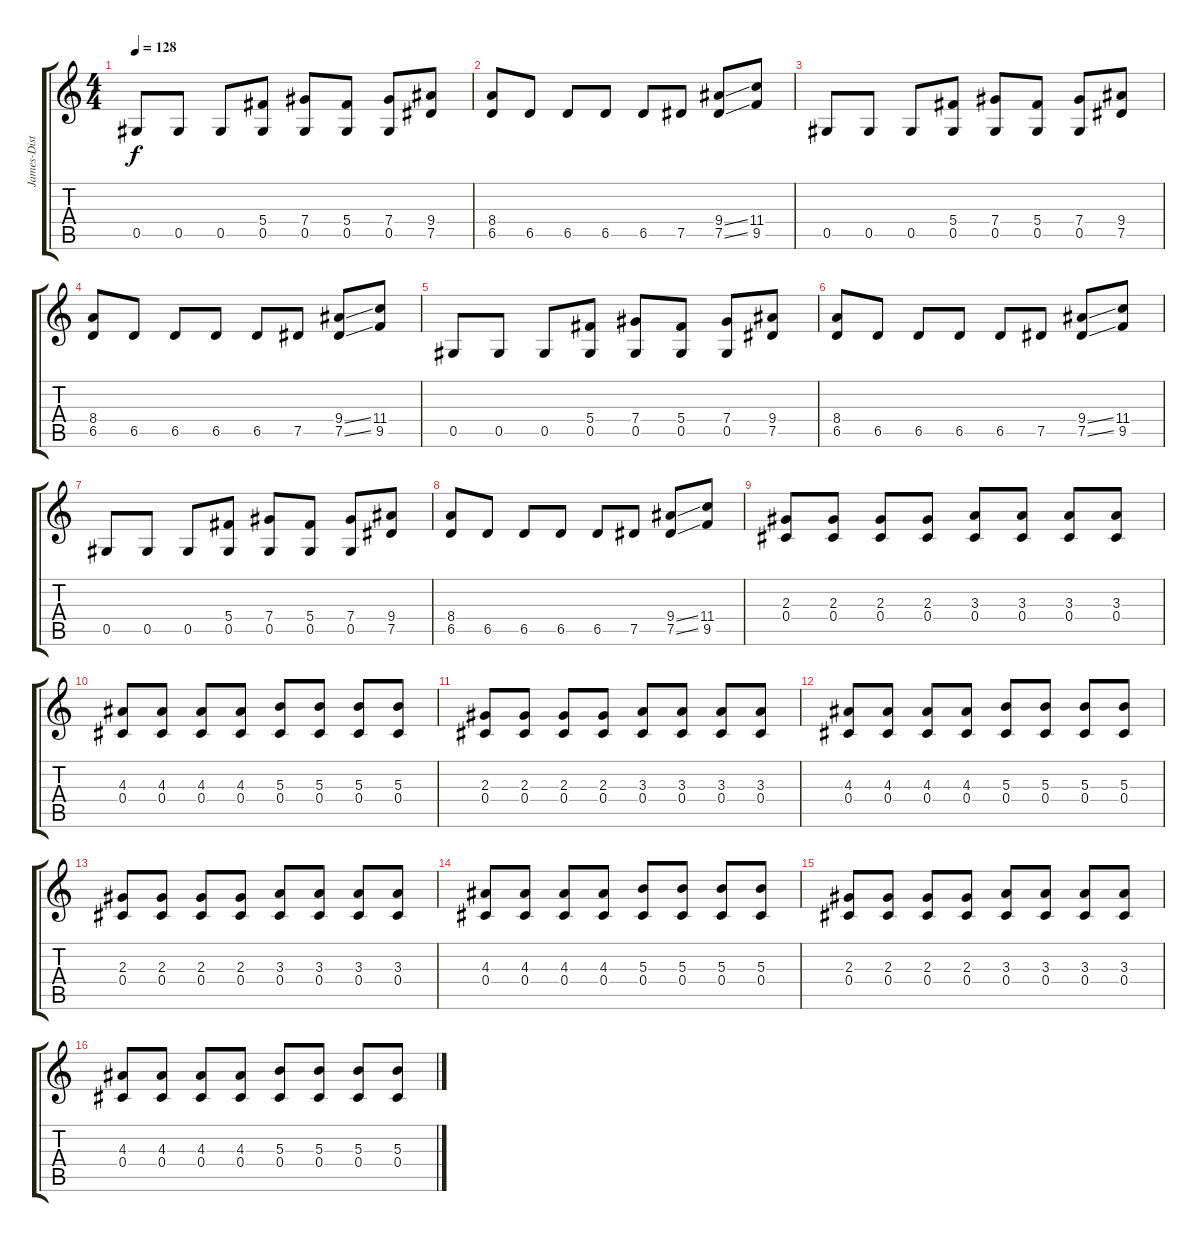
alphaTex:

\track ("James-Dist" "James-Dist") {instrument distortionguitar}
\staff {score tabs}
\tuning (Eb4 Bb3 Gb3 Db3 Ab2 Eb2) {hide}
\ts (4 4)
\tempo 128
\clef g2
\ks c
0.5.8{dy f} 0.5.8 0.5.8 (5.4 0.5).8 (7.4 0.5).8 (5.4 0.5).8 (7.4 0.5).8 (9.4 7.5).8 |
(8.4 6.5).8 6.5.8 6.5.8 6.5.8 6.5.8 7.5.8 (9.4{ss} 7.5{ss}).8 (11.4 9.5).8 |
0.5.8 0.5.8 0.5.8 (5.4 0.5).8 (7.4 0.5).8 (5.4 0.5).8 (7.4 0.5).8 (9.4 7.5).8 |
(8.4 6.5).8 6.5.8 6.5.8 6.5.8 6.5.8 7.5.8 (9.4{ss} 7.5{ss}).8 (11.4 9.5).8 |
0.5.8 0.5.8 0.5.8 (5.4 0.5).8 (7.4 0.5).8 (5.4 0.5).8 (7.4 0.5).8 (9.4 7.5).8 |
(8.4 6.5).8 6.5.8 6.5.8 6.5.8 6.5.8 7.5.8 (9.4{ss} 7.5{ss}).8 (11.4 9.5).8 |
0.5.8 0.5.8 0.5.8 (5.4 0.5).8 (7.4 0.5).8 (5.4 0.5).8 (7.4 0.5).8 (9.4 7.5).8 |
(8.4 6.5).8 6.5.8 6.5.8 6.5.8 6.5.8 7.5.8 (9.4{ss} 7.5{ss}).8 (11.4 9.5).8 |
(2.3 0.4).8 (2.3 0.4).8 (2.3 0.4).8 (2.3 0.4).8 (3.3 0.4).8 (3.3 0.4).8 (3.3 0.4).8 (3.3 0.4).8 |
(4.3 0.4).8 (4.3 0.4).8 (4.3 0.4).8 (4.3 0.4).8 (5.3 0.4).8 (5.3 0.4).8 (5.3 0.4).8 (5.3 0.4).8 |
(2.3 0.4).8 (2.3 0.4).8 (2.3 0.4).8 (2.3 0.4).8 (3.3 0.4).8 (3.3 0.4).8 (3.3 0.4).8 (3.3 0.4).8 |
(4.3 0.4).8 (4.3 0.4).8 (4.3 0.4).8 (4.3 0.4).8 (5.3 0.4).8 (5.3 0.4).8 (5.3 0.4).8 (5.3 0.4).8 |
(2.3 0.4).8 (2.3 0.4).8 (2.3 0.4).8 (2.3 0.4).8 (3.3 0.4).8 (3.3 0.4).8 (3.3 0.4).8 (3.3 0.4).8 |
(4.3 0.4).8 (4.3 0.4).8 (4.3 0.4).8 (4.3 0.4).8 (5.3 0.4).8 (5.3 0.4).8 (5.3 0.4).8 (5.3 0.4).8 |
(2.3 0.4).8 (2.3 0.4).8 (2.3 0.4).8 (2.3 0.4).8 (3.3 0.4).8 (3.3 0.4).8 (3.3 0.4).8 (3.3 0.4).8 |
(4.3 0.4).8 (4.3 0.4).8 (4.3 0.4).8 (4.3 0.4).8 (5.3 0.4).8 (5.3 0.4).8 (5.3 0.4).8 (5.3 0.4).8
